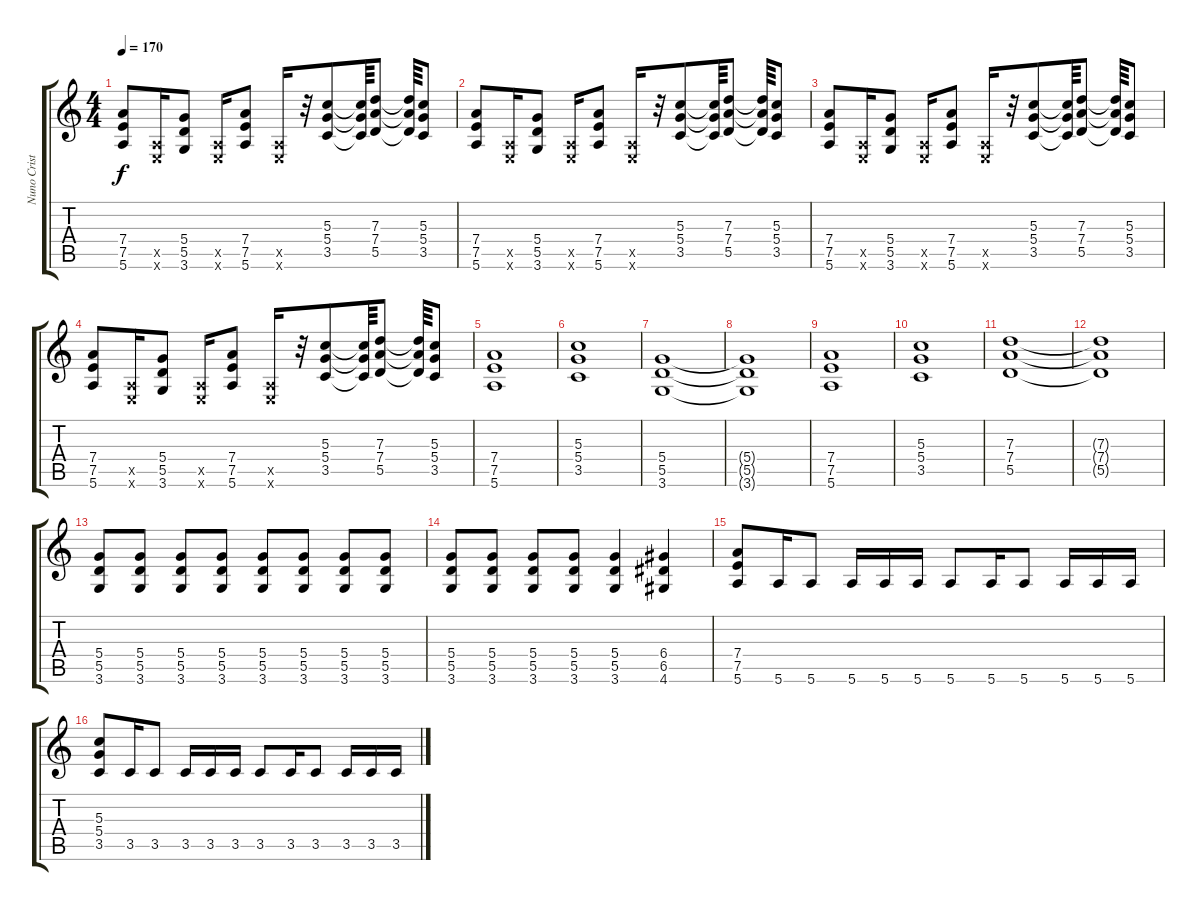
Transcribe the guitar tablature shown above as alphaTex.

\track ("Nuno Cristóvão" "Nuno Crist") {instrument overdrivenguitar}
\staff {score tabs}
\tuning (E4 B3 G3 D3 A2 E2) {hide}
\ts (4 4)
\tempo 170
\clef g2
\ks c
(7.4 7.5 5.6).8{dy f instrument overdrivenguitar} (0.5{x} 0.6{x}).16 (5.4 5.5 3.6).8 (0.5{x} 0.6{x}).16 (7.4 7.5 5.6).8 (0.5{x} 0.6{x}).16 r.32 (5.3 5.4 3.5).8 (5.3{t} 5.4{t} 3.5{t}).64 (7.3 7.4 5.5).8 (7.3{t} 7.4{t} 5.5{t}).64 (5.3 5.4 3.5).8 |
(7.4 7.5 5.6).8 (0.5{x} 0.6{x}).16 (5.4 5.5 3.6).8 (0.5{x} 0.6{x}).16 (7.4 7.5 5.6).8 (0.5{x} 0.6{x}).16 r.32 (5.3 5.4 3.5).8 (5.3{t} 5.4{t} 3.5{t}).64 (7.3 7.4 5.5).8 (7.3{t} 7.4{t} 5.5{t}).64 (5.3 5.4 3.5).8 |
(7.4 7.5 5.6).8 (0.5{x} 0.6{x}).16 (5.4 5.5 3.6).8 (0.5{x} 0.6{x}).16 (7.4 7.5 5.6).8 (0.5{x} 0.6{x}).16 r.32 (5.3 5.4 3.5).8 (5.3{t} 5.4{t} 3.5{t}).64 (7.3 7.4 5.5).8 (7.3{t} 7.4{t} 5.5{t}).64 (5.3 5.4 3.5).8 |
(7.4 7.5 5.6).8 (0.5{x} 0.6{x}).16 (5.4 5.5 3.6).8 (0.5{x} 0.6{x}).16 (7.4 7.5 5.6).8 (0.5{x} 0.6{x}).16 r.32 (5.3 5.4 3.5).8 (5.3{t} 5.4{t} 3.5{t}).64 (7.3 7.4 5.5).8 (7.3{t} 7.4{t} 5.5{t}).64 (5.3 5.4 3.5).8 |
(7.4 7.5 5.6).1 |
(5.3 5.4 3.5).1 |
(5.4 5.5 3.6).1 |
(5.4{t} 5.5{t} 3.6{t}).1 |
(7.4 7.5 5.6).1 |
(5.3 5.4 3.5).1 |
(7.3 7.4 5.5).1 |
(7.3{t} 7.4{t} 5.5{t}).1 |
(5.4 5.5 3.6).8 (5.4 5.5 3.6).8 (5.4 5.5 3.6).8 (5.4 5.5 3.6).8 (5.4 5.5 3.6).8 (5.4 5.5 3.6).8 (5.4 5.5 3.6).8 (5.4 5.5 3.6).8 |
(5.4 5.5 3.6).8 (5.4 5.5 3.6).8 (5.4 5.5 3.6).8 (5.4 5.5 3.6).8 (5.4 5.5 3.6).4 (6.4 6.5 4.6).4 |
(7.4 7.5 5.6).8 5.6.16 5.6.8 5.6.16 5.6.16 5.6.16 5.6.8 5.6.16 5.6.8 5.6.16 5.6.16 5.6.16 |
(5.3 5.4 3.5).8 3.5.16 3.5.8 3.5.16 3.5.16 3.5.16 3.5.8 3.5.16 3.5.8 3.5.16 3.5.16 3.5.16
